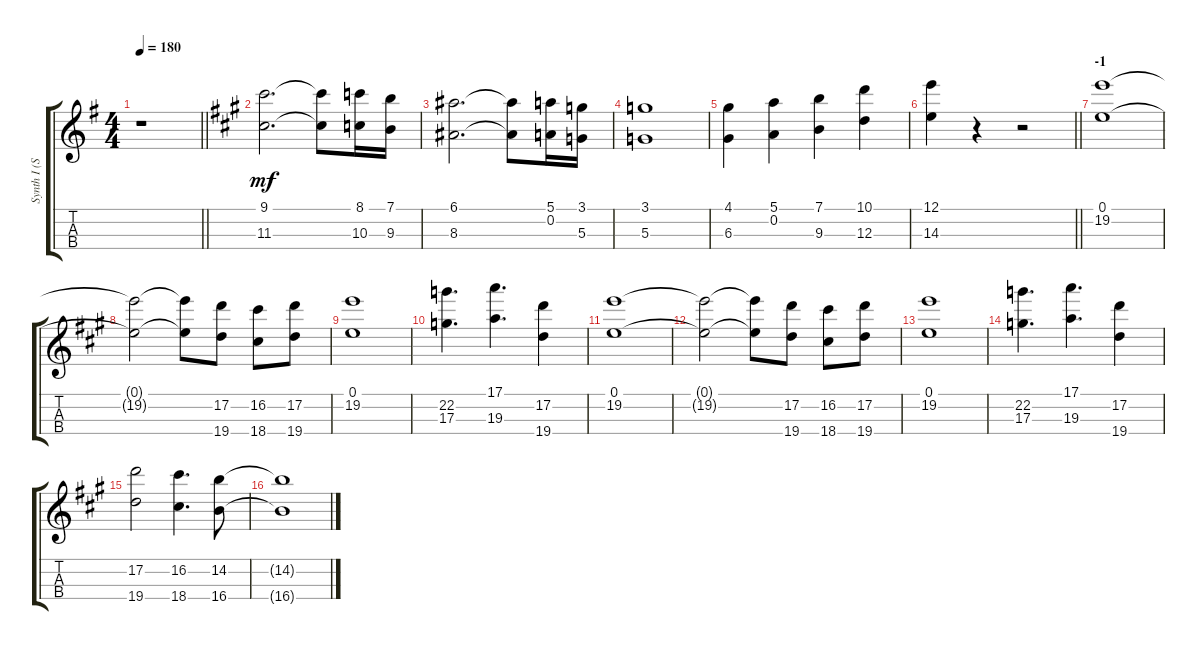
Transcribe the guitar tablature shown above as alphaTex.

\track ("Synth I (Strings)" "Synth I (S") {instrument violin}
\staff {score tabs}
\tuning (E5 A4 D4 G3) {hide}
\ts (4 4)
\tempo 180
\clef g2
\barLineRight lightlight
\ks g
r.1{dy mf} |
\section ("" "")
\ks a
(9.1 11.3).2{d} (9.1{t} 11.3{t}).8 (8.1 10.3).16 (7.1 9.3).16 |
(6.1 8.3).2{d} (6.1{t} 8.3{t}).8 (5.1 0.2).16 (3.1 5.3).16 |
(3.1 5.3).1 |
(4.1 6.3).4 (5.1 0.2).4 (7.1 9.3).4 (10.1 12.3).4 |
\barLineRight lightlight
(12.1 14.3).4 r.4 r.2 |
\section ("" "-1")
(0.1 19.2).1 |
(0.1{t} 19.2{t}).2 (0.1{t} 19.2{t}).8 (17.2 19.4).8 (16.2 18.4).8 (17.2 19.4).8 |
(0.1 19.2).1 |
(22.2 17.3).4{d} (17.1 19.3).4{d} (17.2 19.4).4 |
(0.1 19.2).1 |
(0.1{t} 19.2{t}).2 (0.1{t} 19.2{t}).8 (17.2 19.4).8 (16.2 18.4).8 (17.2 19.4).8 |
(0.1 19.2).1 |
(22.2 17.3).4{d} (17.1 19.3).4{d} (17.2 19.4).4 |
(17.2 19.4).2 (16.2 18.4).4{d} (14.2 16.4).8 |
(14.2{t} 16.4{t}).1
